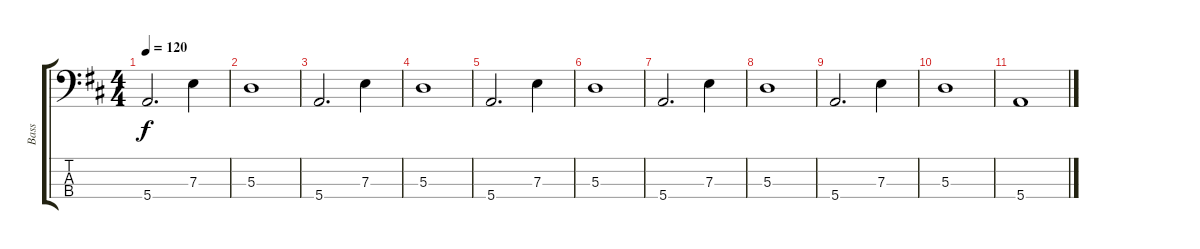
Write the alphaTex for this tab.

\track ("Bass" "Bass") {instrument electricbasspick}
\staff {score tabs}
\tuning (G2 D2 A1 E1) {hide}
\ts (4 4)
\tempo 120
\clef f4
\ks d
5.4.2{d dy f} 7.3.4 |
5.3.1 |
5.4.2{d} 7.3.4 |
5.3.1 |
5.4.2{d} 7.3.4 |
5.3.1 |
5.4.2{d} 7.3.4 |
5.3.1 |
5.4.2{d} 7.3.4 |
5.3.1 |
5.4.1
